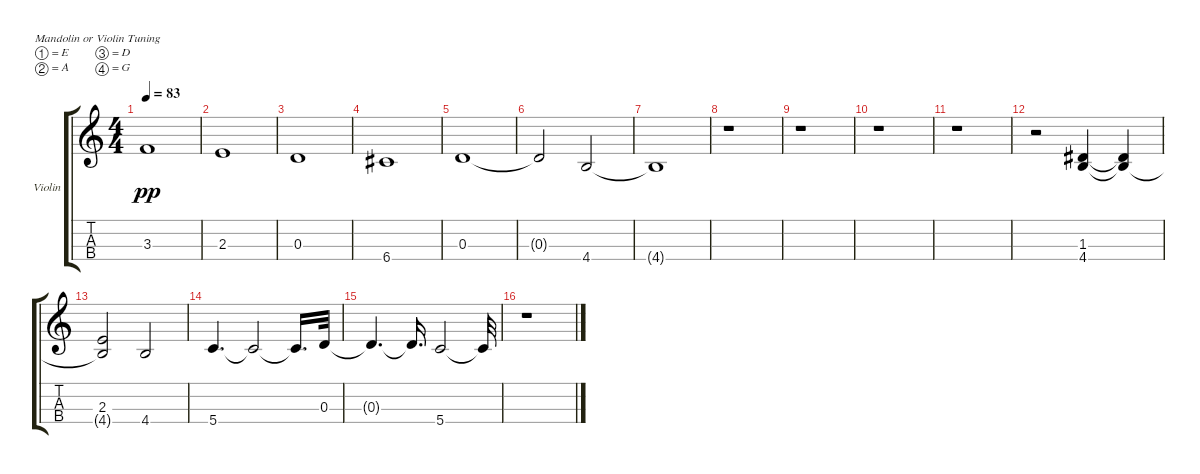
\bracketExtendMode groupsimilarinstruments
\firstSystemTrackNameOrientation horizontal
\otherSystemsTrackNameOrientation horizontal
\chordDiagramsInScore
\track ("Violin" "Violin") {instrument violin}
\staff {score tabs}
\tuning (E5 A4 D4 G3)
\ts (4 4)
\tempo 83
\clef g2
\ks c
3.3.1{dy pp} |
2.3.1 |
0.3.1 |
6.4.1 |
0.3.1 |
0.3{t}.2 4.4.2 |
4.4{t}.1 |
r.1 |
r.1 |
r.1 |
r.1 |
r.2 (4.4 1.3).4 (1.3{t} 4.4{t}).4 |
(4.4{t} 2.3).2 4.4.2 |
5.4.4{d} 5.4{t}.2 5.4{t}.16{d} 0.3.32 |
0.3{t}.4{d} 0.3{t}.16{d} 5.4.2 5.4{t}.32 |
r.1
